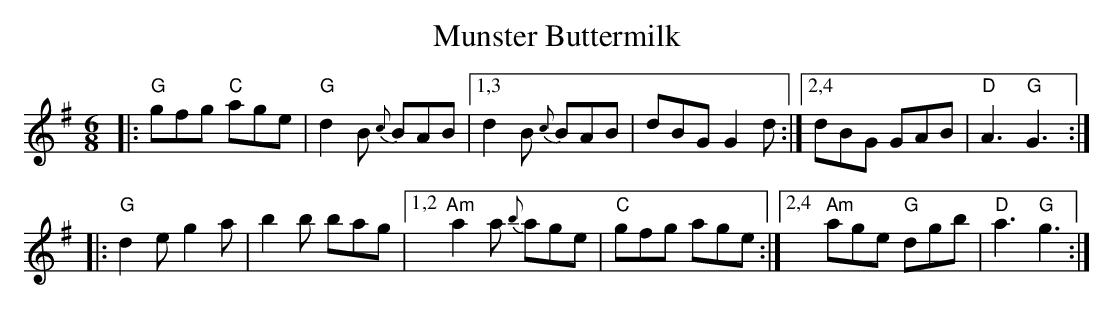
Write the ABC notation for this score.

X:1
T: Munster Buttermilk
M: 6/8
L: 1/8
K: G
|: "G"gfg "C"age | "G"d2B {c}BAB |1,3 d2B {c}BAB | dBG G2d :|2,4 dBG GAB | "D"A3 "G"G3 :|
|: "G"d2e g2a | b2b bag |[1,2 "Am"a2a {b}age | "C"gfg age :|[2,4" Am"age "G"dgb | "D"a3 "G"g3 :|
